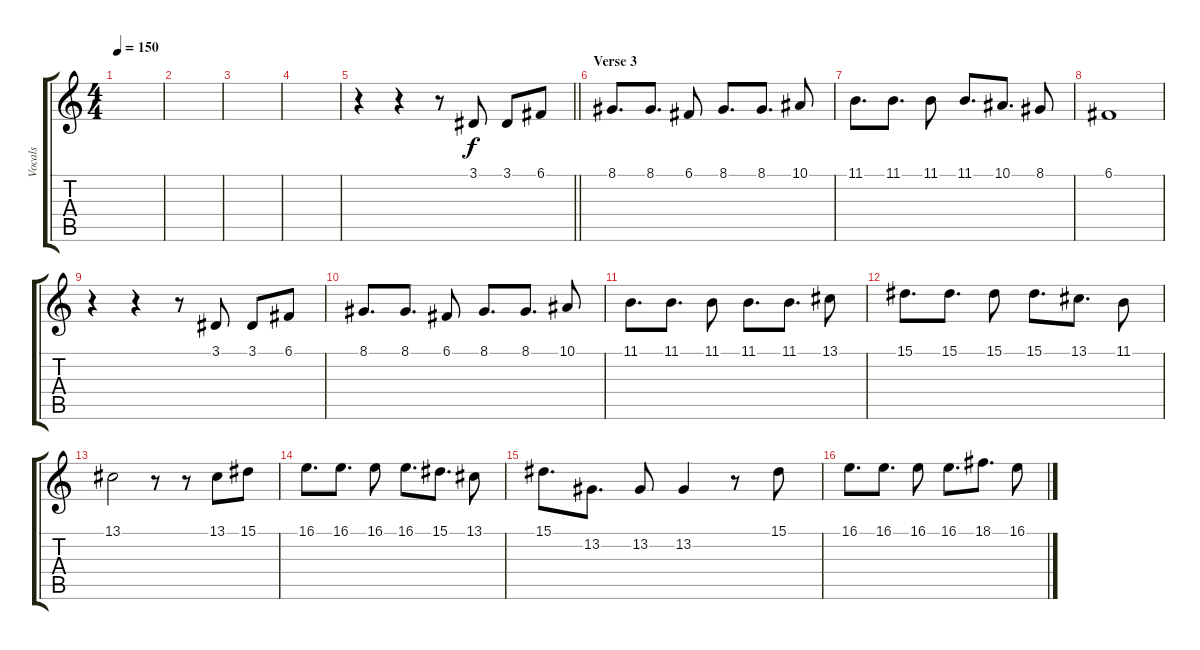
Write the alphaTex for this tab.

\track ("Vocals" "Vocals") {instrument lead1square}
\staff {score tabs}
\tuning (C4 G3 Eb3 Bb2 F2 C2) {hide}
\ts (4 4)
\tempo 150
\clef g2
\ks c
|
|
|
|
\barLineRight lightlight
r.4 r.4 r.8 3.1.8 3.1.8 6.1.8 |
\section ("" "Verse 3")
8.1.8{d} 8.1.8{d} 6.1.8 8.1.8{d} 8.1.8{d} 10.1.8 |
11.1.8{d} 11.1.8{d} 11.1.8 11.1.8{d} 10.1.8{d} 8.1.8 |
6.1.1 |
r.4 r.4 r.8 3.1.8 3.1.8 6.1.8 |
8.1.8{d} 8.1.8{d} 6.1.8 8.1.8{d} 8.1.8{d} 10.1.8 |
11.1.8{d} 11.1.8{d} 11.1.8 11.1.8{d} 11.1.8{d} 13.1.8 |
15.1.8{d} 15.1.8{d} 15.1.8 15.1.8{d} 13.1.8{d} 11.1.8 |
13.1.2 r.8 r.8 13.1.8 15.1.8 |
16.1.8{d} 16.1.8{d} 16.1.8 16.1.8{d} 15.1.8{d} 13.1.8 |
15.1.8{d} 13.2.8{d} 13.2.8 13.2.4 r.8 15.1.8 |
16.1.8{d} 16.1.8{d} 16.1.8 16.1.8{d} 18.1.8{d} 16.1.8
